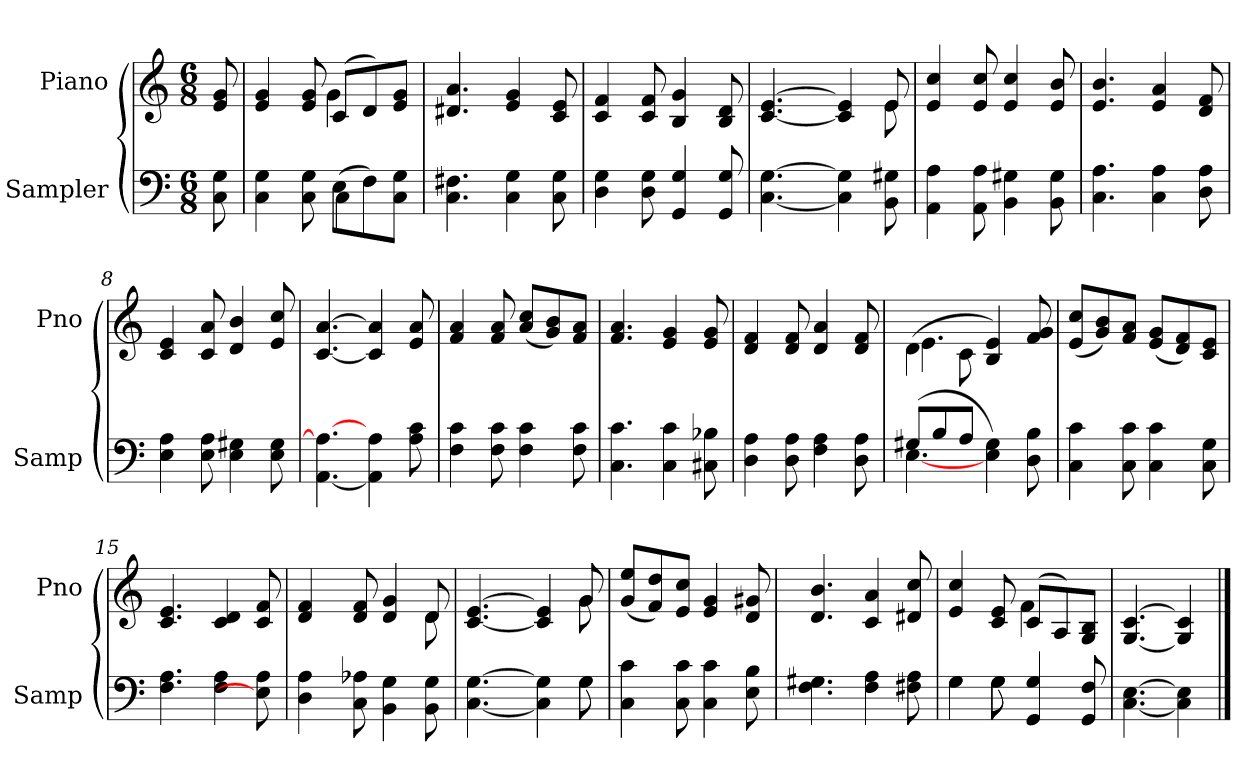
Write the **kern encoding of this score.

**kern	**kern
*part2	*part1
*staff2	*staff1
*I"Sampler	*I"Piano
*I'Samp	*I'Pno
*clefF4	*clefG2
*M6/8	*M6/8
=1	=1
8C 8G	8e 8g
=2	=2
*^	*^
4C 4G	4.ryy	4e 4g	4.ryy
8C 8G	.	8e 8g	.
(8E\L	4C	(8c/L	4g
8F\)	.	8d/)	.
8C\ 8G\J	8ryy	8e/ 8g/J	8ryy
*v	*v	*	*
*	*v	*v
=3	=3
4.C 4.F#X	4.d#X 4.a
4C 4G	4e 4g
8C 8G	8c 8e
=4	=4
4D 4G	4c 4f
8D 8G	8c 8f
4GG 4G	4B 4g
8GG 8G	8B 8d
=5	=5
*	*^
[4.C [4.G	[4.c [4.e	8ryy
*	*v	*v
4C] 4G]	4c] 4e]
*	*^
8BB 8G#X	8e/	8e
*	*v	*v
=6	=6
4AA 4A	4e 4cc
8AA 8A	8e 8cc
4BB 4G#X	4e 4cc
8BB 8G#	8e 8b
=7	=7
4.C 4.A	4.e 4.b
4C 4A	4e 4a
8D 8A	8d 8f
=8	=8
4E 4A	4c 4e
8E 8A	8c 8a
4E 4G#X	4d 4b
8E 8G#	8e 8cc
=9	=9
[4.AA 4.A_	[4.c [4.a
4AA] 4A	4c] 4a]
8A 8c	8e 8a
=10	=10
4F 4c	4f 4a
8F 8c	8f 8a
4F 4c	(8a/ 8cc/L
.	8g/ 8b/)
8F 8c	8f/ 8a/J
=11	=11
4.C 4.c	4.f 4.a
4C 4c	4e 4g
8C#X 8B-X	8e 8g
=12	=12
4D 4A	4d 4f
8D 8A	8d 8f
4F 4A	4d 4a
8D 8A	8d 8f
=13	=13
*^	*^
(8G#X/L	[4.E	(4d\	4.e
8B/	.	.	.
8A/J	.	8c\	.
4E 4G#)	4.ryy	4B 4e)	4.ryy
8D 8B	.	8f 8g	.
*v	*v	*	*
*	*v	*v
=14	=14
4C 4c	(8e/ 8cc/L
.	8g/ 8b/)
8C 8c	8f/ 8a/J
4C 4c	(8e/ 8g/L
.	8d/ 8f/)
8C 8G	8c/ 8e/J
=15	=15
4.F 4.A	4.c 4.e
4F 4A	4c 4d
8E] 8A	8c 8f
=16	=16
*	*^
4D 4A	4d 4f	8ryy
*	*v	*v
8C 8A-X	8d 8f
4BB 4G	4d 4g
*	*^
8BB 8G	8d/	8d
=17	=17	=17
*^	*	*
[4.C [4.G	8ryy	[4.c [4.e	8ryy
*v	*v	*	*
*	*v	*v
4C] 4G]	4c] 4e]
*^	*^
8G\	8G	8g/	8g
*v	*v	*	*
*	*v	*v
=18	=18
4C 4c	(8g/ 8ee/L
.	8f/ 8dd/)
8C 8c	8e/ 8cc/J
4C 4c	4e 4g
8E 8B	8d 8g#X
=19	=19
4.F 4.G#X	4.d 4.b
4F 4A	4c 4a
8F#X 8A	8d#X 8cc
=20	=20
*^	*^
4G\	4G	4e 4cc	4.ryy
8G\	8G	8c 8e	.
4GG 4G	4.ryy	(8c/L	4f
.	.	8A/)	.
8GG 8F	.	8G/ 8B/J	8ryy
*v	*v	*	*
*	*v	*v
=21	=21
[4.C [4.E	[4.G [4.c
4C] 4E]	4G] 4c]
==	==
*-	*-
